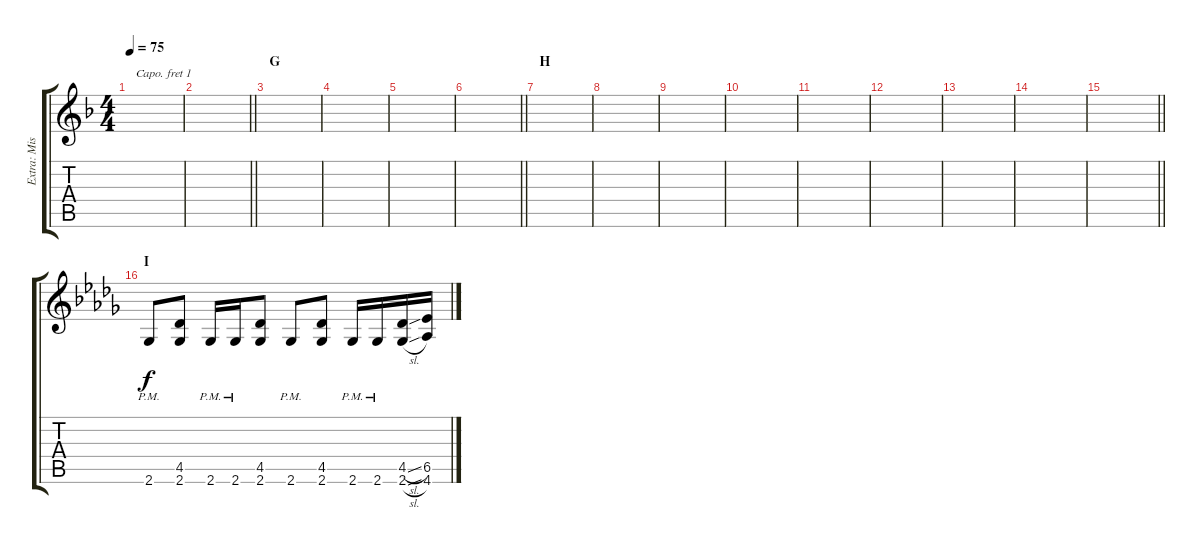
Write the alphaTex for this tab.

\track ("Extra: Misc" "Extra: Mis") {instrument distortionguitar}
\staff {score tabs}
\capo 1
\tuning (Eb4 Bb3 Gb3 Db3 Ab2 Eb2) {hide}
\ts (4 4)
\tempo 75
\clef g2
\ks f
|
\barLineRight lightlight
|
\section ("" "G")
|
|
|
\barLineRight lightlight
|
\section ("" "H")
|
|
|
|
|
|
|
|
\barLineRight lightlight
|
\section ("" "I")
\ks db
2.6{pm}.8 (4.5 2.6).8 2.6{pm}.16 2.6{pm}.16 (4.5 2.6).8 2.6{pm}.8 (4.5 2.6).8 2.6{pm}.16 2.6{pm}.16 (4.5{sl} 2.6{sl}).16 (6.5 4.6).16
